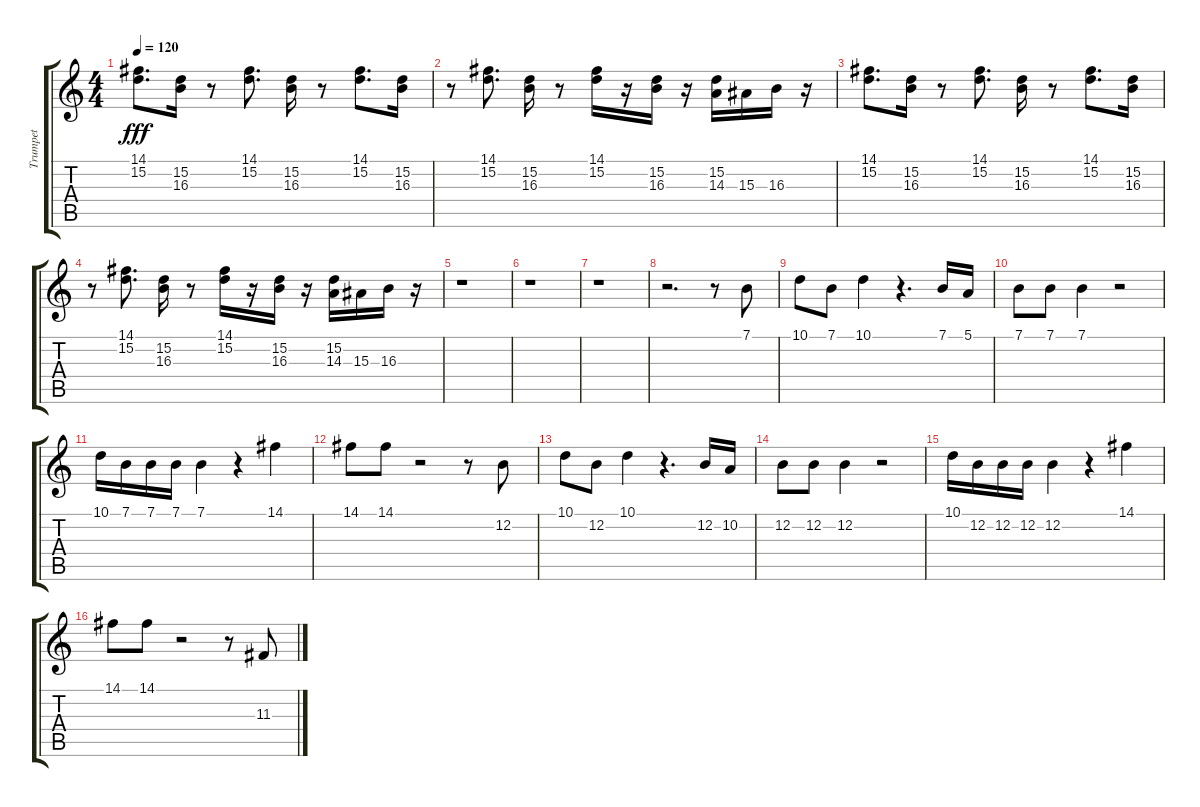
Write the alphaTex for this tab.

\track ("Trumpet" "Trumpet") {instrument trumpet}
\staff {score tabs}
\tuning (E4 B3 G3 D3 A2 E2) {hide}
\ts (4 4)
\tempo 120
\clef g2
\ks c
(14.1 15.2).8{d dy fff} (15.2 16.3).16 r.8 (14.1 15.2).8{d} (15.2 16.3).16 r.8 (14.1 15.2).8{d} (15.2 16.3).16 |
r.8 (14.1 15.2).8{d} (15.2 16.3).16 r.8 (14.1 15.2).16 r.16 (15.2 16.3).16 r.16 (15.2 14.3).16 15.3.16 16.3.16 r.16 |
(14.1 15.2).8{d} (15.2 16.3).16 r.8 (14.1 15.2).8{d} (15.2 16.3).16 r.8 (14.1 15.2).8{d} (15.2 16.3).16 |
r.8 (14.1 15.2).8{d} (15.2 16.3).16 r.8 (14.1 15.2).16 r.16 (15.2 16.3).16 r.16 (15.2 14.3).16 15.3.16 16.3.16 r.16 |
r.1 |
r.1 |
r.1 |
r.2{d} r.8 7.1.8 |
10.1.8 7.1.8 10.1.4 r.4{d} 7.1.16 5.1.16 |
7.1.8 7.1.8 7.1.4 r.2 |
10.1.16 7.1.16 7.1.16 7.1.16 7.1.4 r.4 14.1.4 |
14.1.8 14.1.8 r.2 r.8 12.2.8 |
10.1.8 12.2.8 10.1.4 r.4{d} 12.2.16 10.2.16 |
12.2.8 12.2.8 12.2.4 r.2 |
10.1.16 12.2.16 12.2.16 12.2.16 12.2.4 r.4 14.1.4 |
14.1.8 14.1.8 r.2 r.8 11.3.8
